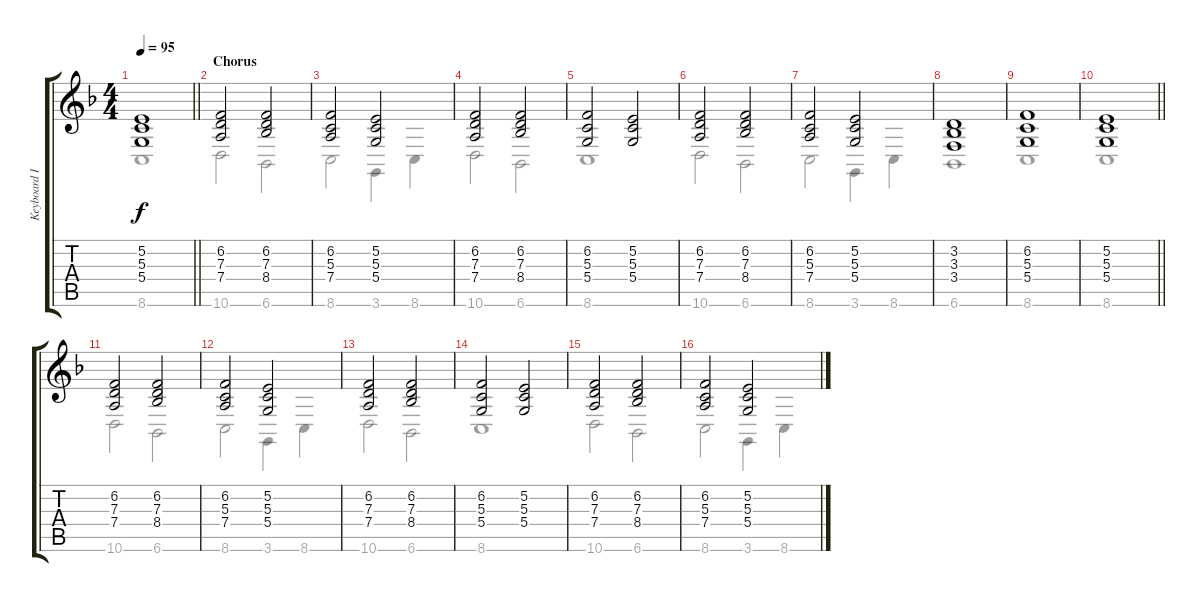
\track ("Keyboard II" "Keyboard I") {instrument stringensemble1}
\staff {score tabs}
\tuning (E4 B3 G3 D3 A2 E2) {hide}
\voice
\ts (4 4)
\tempo 95
\clef g2
\barLineRight lightlight
\ks f
(5.2 5.3 5.4).1{dy f} |
\section ("" "Chorus")
(6.2 7.3 7.4).2 (6.2 7.3 8.4).2 |
(6.2 5.3 7.4).2 (5.2 5.3 5.4).2 |
(6.2 7.3 7.4).2 (6.2 7.3 8.4).2 |
(6.2 5.3 5.4).2 (5.2 5.3 5.4).2 |
(6.2 7.3 7.4).2 (6.2 7.3 8.4).2 |
(6.2 5.3 7.4).2 (5.2 5.3 5.4).2 |
(3.2 3.3 3.4).1 |
(6.2 5.3 5.4).1 |
\barLineRight lightlight
(5.2 5.3 5.4).1 |
\section ("" "")
(6.2 7.3 7.4).2 (6.2 7.3 8.4).2 |
(6.2 5.3 7.4).2 (5.2 5.3 5.4).2 |
(6.2 7.3 7.4).2 (6.2 7.3 8.4).2 |
(6.2 5.3 5.4).2 (5.2 5.3 5.4).2 |
(6.2 7.3 7.4).2 (6.2 7.3 8.4).2 |
(6.2 5.3 7.4).2 (5.2 5.3 5.4).2
\voice
\clef g2
\ottava regular
\simile none
\barLineRight lightlight
\ks f
8.6.1{dy f} |
10.6.2 6.6.2 |
8.6.2 3.6.4 8.6.4 |
10.6.2 6.6.2 |
8.6.1 |
10.6.2 6.6.2 |
8.6.2 3.6.4 8.6.4 |
6.6.1 |
8.6.1 |
\barLineRight lightlight
8.6.1 |
10.6.2 6.6.2 |
8.6.2 3.6.4 8.6.4 |
10.6.2 6.6.2 |
8.6.1 |
10.6.2 6.6.2 |
8.6.2 3.6.4 8.6.4
